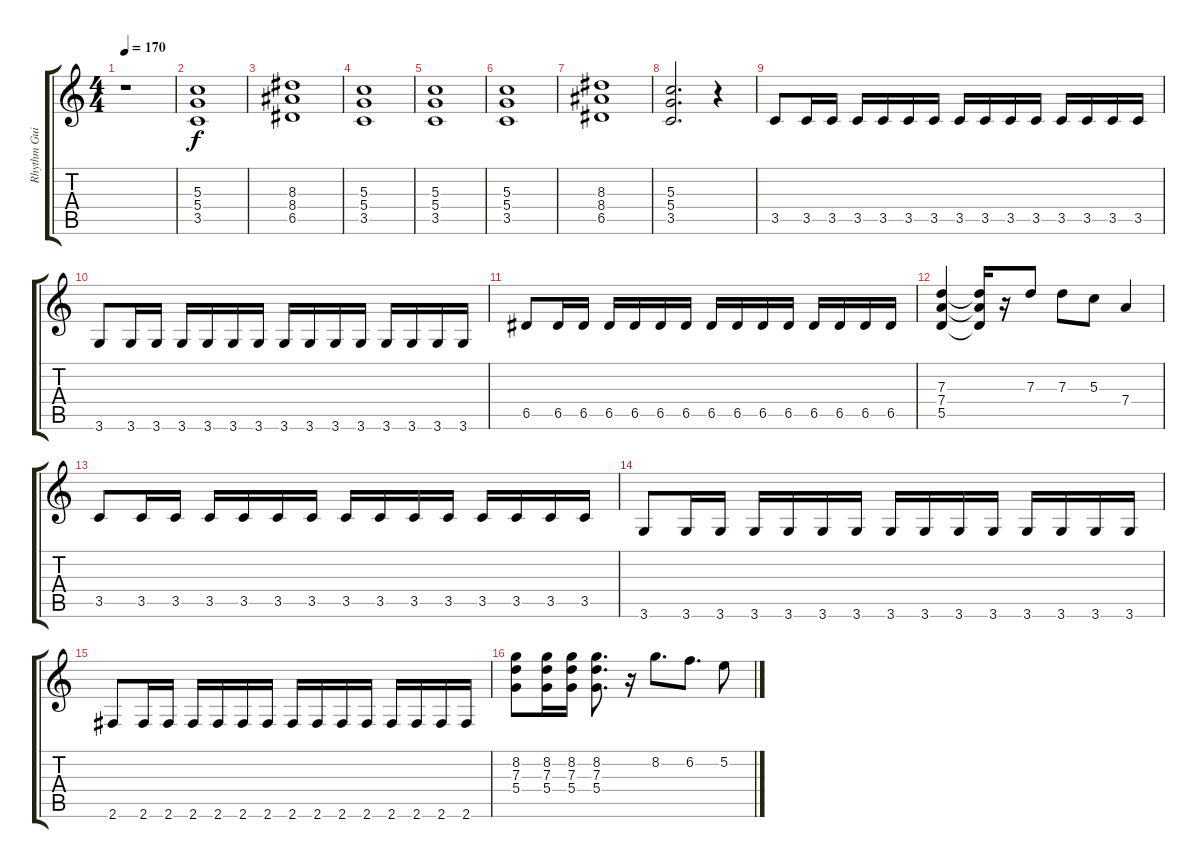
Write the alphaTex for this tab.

\track ("Rhythm Guitar" "Rhythm Gui") {instrument distortionguitar}
\staff {score tabs}
\tuning (E4 B3 G3 D3 A2 E2) {hide}
\ts (4 4)
\tempo 170
\clef g2
\ks c
r.1{dy f} |
(5.3 5.4 3.5).1 |
(8.3 8.4 6.5).1 |
(5.3 5.4 3.5).1 |
(5.3 5.4 3.5).1 |
(5.3 5.4 3.5).1 |
(8.3 8.4 6.5).1 |
(5.3 5.4 3.5).2{d} r.4 |
3.5.8 3.5.16 3.5.16 3.5.16 3.5.16 3.5.16 3.5.16 3.5.16 3.5.16 3.5.16 3.5.16 3.5.16 3.5.16 3.5.16 3.5.16 |
3.6.8 3.6.16 3.6.16 3.6.16 3.6.16 3.6.16 3.6.16 3.6.16 3.6.16 3.6.16 3.6.16 3.6.16 3.6.16 3.6.16 3.6.16 |
6.5.8 6.5.16 6.5.16 6.5.16 6.5.16 6.5.16 6.5.16 6.5.16 6.5.16 6.5.16 6.5.16 6.5.16 6.5.16 6.5.16 6.5.16 |
(7.3 7.4 5.5).4 (7.3{t} 7.4{t} 5.5{t}).16 r.16 7.3.8 7.3.8 5.3.8 7.4.4 |
3.5.8 3.5.16 3.5.16 3.5.16 3.5.16 3.5.16 3.5.16 3.5.16 3.5.16 3.5.16 3.5.16 3.5.16 3.5.16 3.5.16 3.5.16 |
3.6.8 3.6.16 3.6.16 3.6.16 3.6.16 3.6.16 3.6.16 3.6.16 3.6.16 3.6.16 3.6.16 3.6.16 3.6.16 3.6.16 3.6.16 |
2.6.8 2.6.16 2.6.16 2.6.16 2.6.16 2.6.16 2.6.16 2.6.16 2.6.16 2.6.16 2.6.16 2.6.16 2.6.16 2.6.16 2.6.16 |
(8.2 7.3 5.4).8 (8.2 7.3 5.4).16 (8.2 7.3 5.4).16 (8.2 7.3 5.4).8{d} r.16 8.2.8{d} 6.2.8{d} 5.2.8
